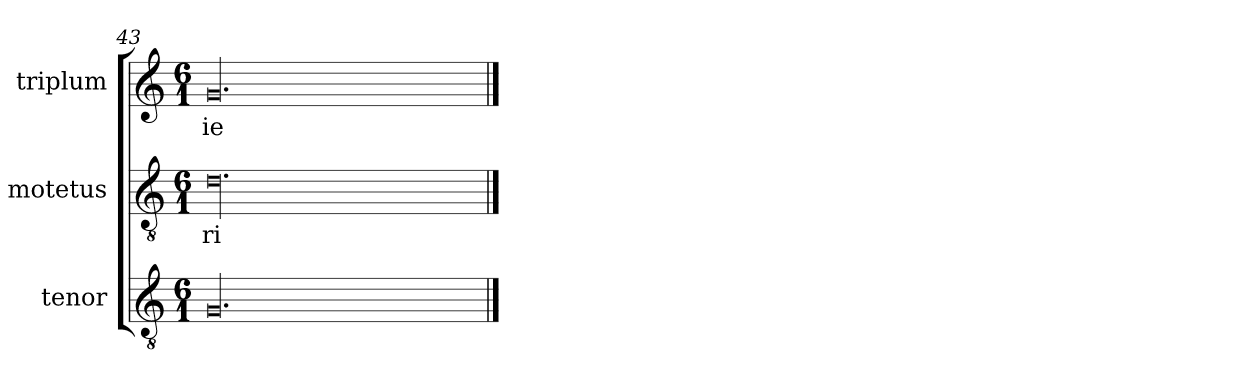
**kern	**kern	**text	**kern	**text
*part3	*part2	*part2	*part1	*part1
*staff3	*staff2	*staff2	*staff1	*staff1
*I"tenor	*I"motetus	*	*I"triplum	*
*I'T	*	*	*	*
*clefGv2	*clefGv2	*	*clefG2	*
*k[]	*k[]	*	*k[]	*
*C:	*C:	*	*C:	*
*M6/1	*M6/1	*	*M6/1	*
=43	=43	=43	=43	=43
00.G/	00.d\	-ri	00.g/	-ie
==	==	==	==	==
*-	*-	*-	*-	*-
